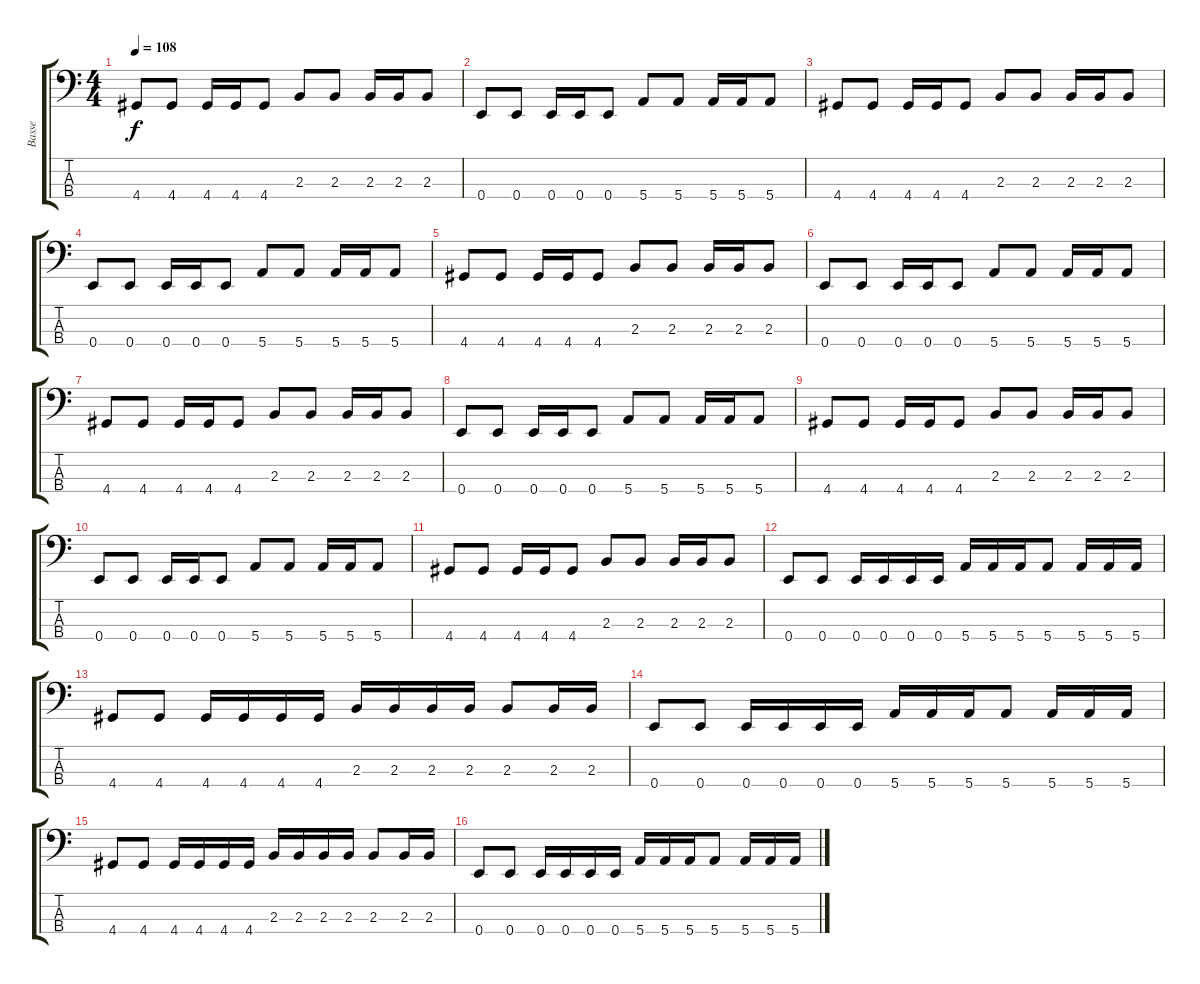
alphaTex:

\track ("Basse" "Basse") {instrument electricbasspick}
\staff {score tabs}
\tuning (G2 D2 A1 E1) {hide}
\ts (4 4)
\tempo 108
\clef f4
\ks c
4.4.8{dy f} 4.4.8 4.4.16 4.4.16 4.4.8 2.3.8 2.3.8 2.3.16 2.3.16 2.3.8 |
0.4.8 0.4.8 0.4.16 0.4.16 0.4.8 5.4.8 5.4.8 5.4.16 5.4.16 5.4.8 |
4.4.8 4.4.8 4.4.16 4.4.16 4.4.8 2.3.8 2.3.8 2.3.16 2.3.16 2.3.8 |
0.4.8 0.4.8 0.4.16 0.4.16 0.4.8 5.4.8 5.4.8 5.4.16 5.4.16 5.4.8 |
4.4.8 4.4.8 4.4.16 4.4.16 4.4.8 2.3.8 2.3.8 2.3.16 2.3.16 2.3.8 |
0.4.8 0.4.8 0.4.16 0.4.16 0.4.8 5.4.8 5.4.8 5.4.16 5.4.16 5.4.8 |
4.4.8 4.4.8 4.4.16 4.4.16 4.4.8 2.3.8 2.3.8 2.3.16 2.3.16 2.3.8 |
0.4.8 0.4.8 0.4.16 0.4.16 0.4.8 5.4.8 5.4.8 5.4.16 5.4.16 5.4.8 |
4.4.8 4.4.8 4.4.16 4.4.16 4.4.8 2.3.8 2.3.8 2.3.16 2.3.16 2.3.8 |
0.4.8 0.4.8 0.4.16 0.4.16 0.4.8 5.4.8 5.4.8 5.4.16 5.4.16 5.4.8 |
4.4.8 4.4.8 4.4.16 4.4.16 4.4.8 2.3.8 2.3.8 2.3.16 2.3.16 2.3.8 |
0.4.8 0.4.8 0.4.16 0.4.16 0.4.16 0.4.16 5.4.16 5.4.16 5.4.16 5.4.8 5.4.16 5.4.16 5.4.16 |
4.4.8 4.4.8 4.4.16 4.4.16 4.4.16 4.4.16 2.3.16 2.3.16 2.3.16 2.3.16 2.3.8 2.3.16 2.3.16 |
0.4.8 0.4.8 0.4.16 0.4.16 0.4.16 0.4.16 5.4.16 5.4.16 5.4.16 5.4.8 5.4.16 5.4.16 5.4.16 |
4.4.8 4.4.8 4.4.16 4.4.16 4.4.16 4.4.16 2.3.16 2.3.16 2.3.16 2.3.16 2.3.8 2.3.16 2.3.16 |
0.4.8 0.4.8 0.4.16 0.4.16 0.4.16 0.4.16 5.4.16 5.4.16 5.4.16 5.4.8 5.4.16 5.4.16 5.4.16
